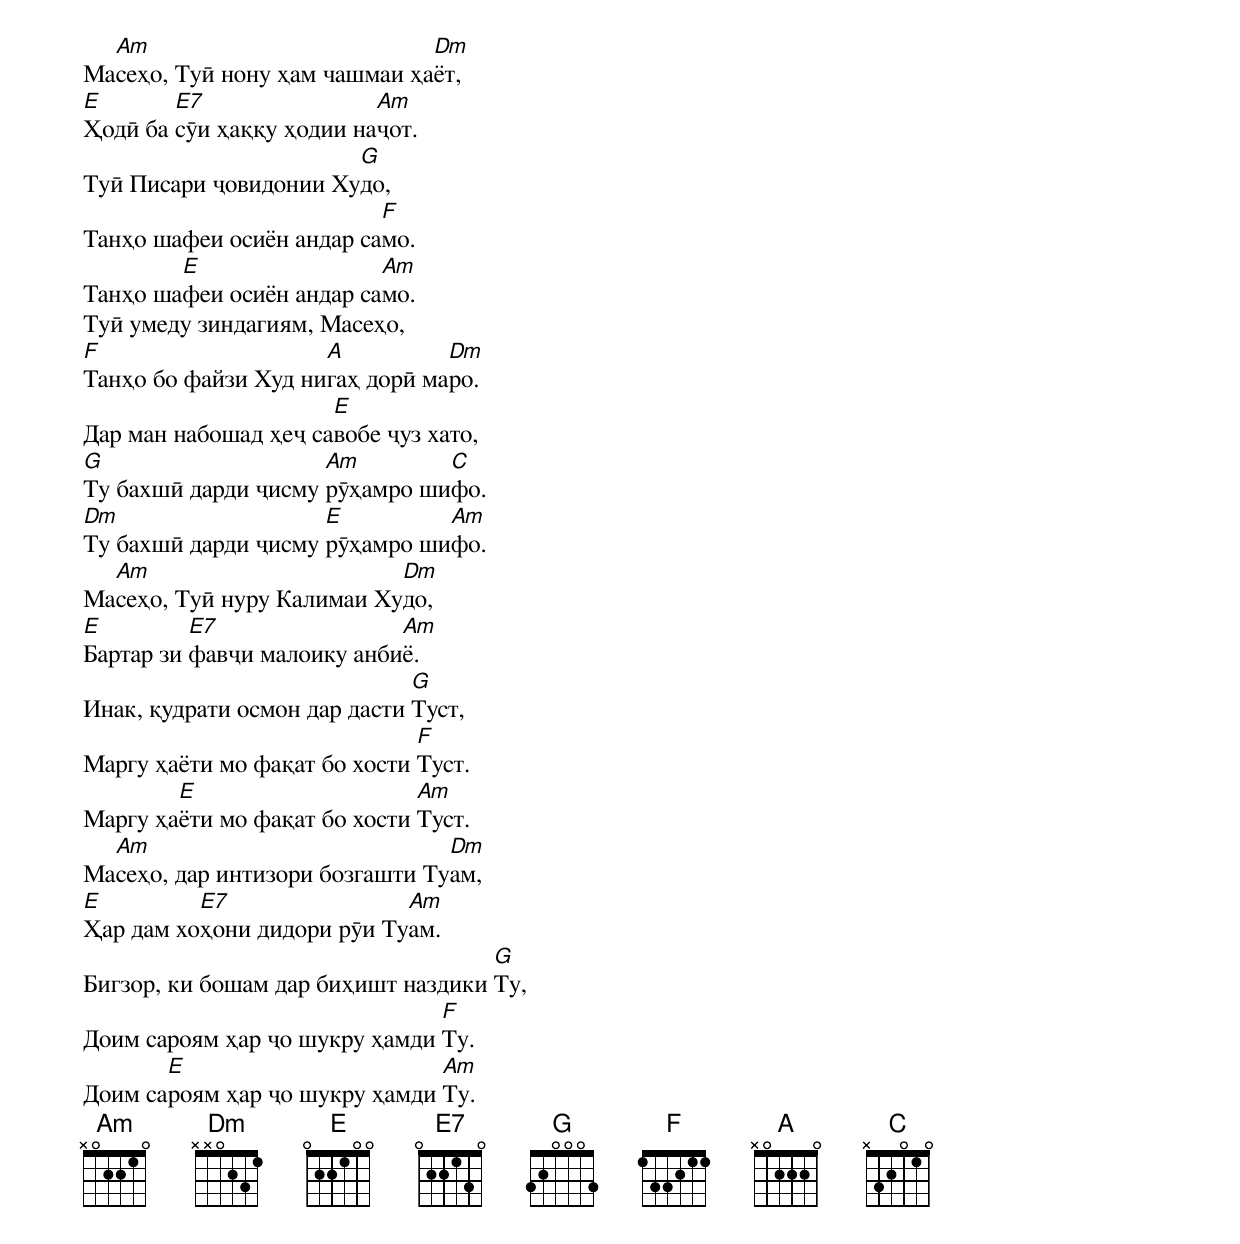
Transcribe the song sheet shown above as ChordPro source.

Ма[Am]сеҳо, Туӣ нону ҳам чашмаи ҳа[Dm]ёт,
[E]Ҳодӣ ба [E7]сӯи ҳаққу ҳодии на[Am]ҷот.
Туӣ Писари ҷовидонии Ху[G]до,
Танҳо шафеи осиён андар са[F]мо.
Танҳо ша[E]феи осиён андар са[Am]мо.
Туӣ умеду зиндагиям, Масеҳо,
[F]Танҳо бо файзи Худ ни[A]гаҳ дорӣ ма[Dm]ро.
Дар ман набошад ҳеҷ са[E]вобе ҷуз хато,
[G]Ту бахшӣ дарди ҷисму [Am]рӯҳамро ши[C]фо.
[Dm]Ту бахшӣ дарди ҷисму [E]рӯҳамро ши[Am]фо.
Ма[Am]сеҳо, Туӣ нуру Калимаи Ху[Dm]до,
[E]Бартар зи [E7]фавҷи малоику анби[Am]ё.
Инак, қудрати осмон дар дасти [G]Туст,
Маргу ҳаёти мо фақат бо хости [F]Туст.
Маргу ҳа[E]ёти мо фақат бо хости [Am]Туст.
Ма[Am]сеҳо, дар интизори бозгашти Ту[Dm]ам,
[E]Ҳар дам хо[E7]ҳони дидори рӯи Ту[Am]ам.
Бигзор, ки бошам дар биҳишт наздики [G]Ту,
Доим сароям ҳар ҷо шукру ҳамди [F]Ту.
Доим са[E]роям ҳар ҷо шукру ҳамди [Am]Ту.
